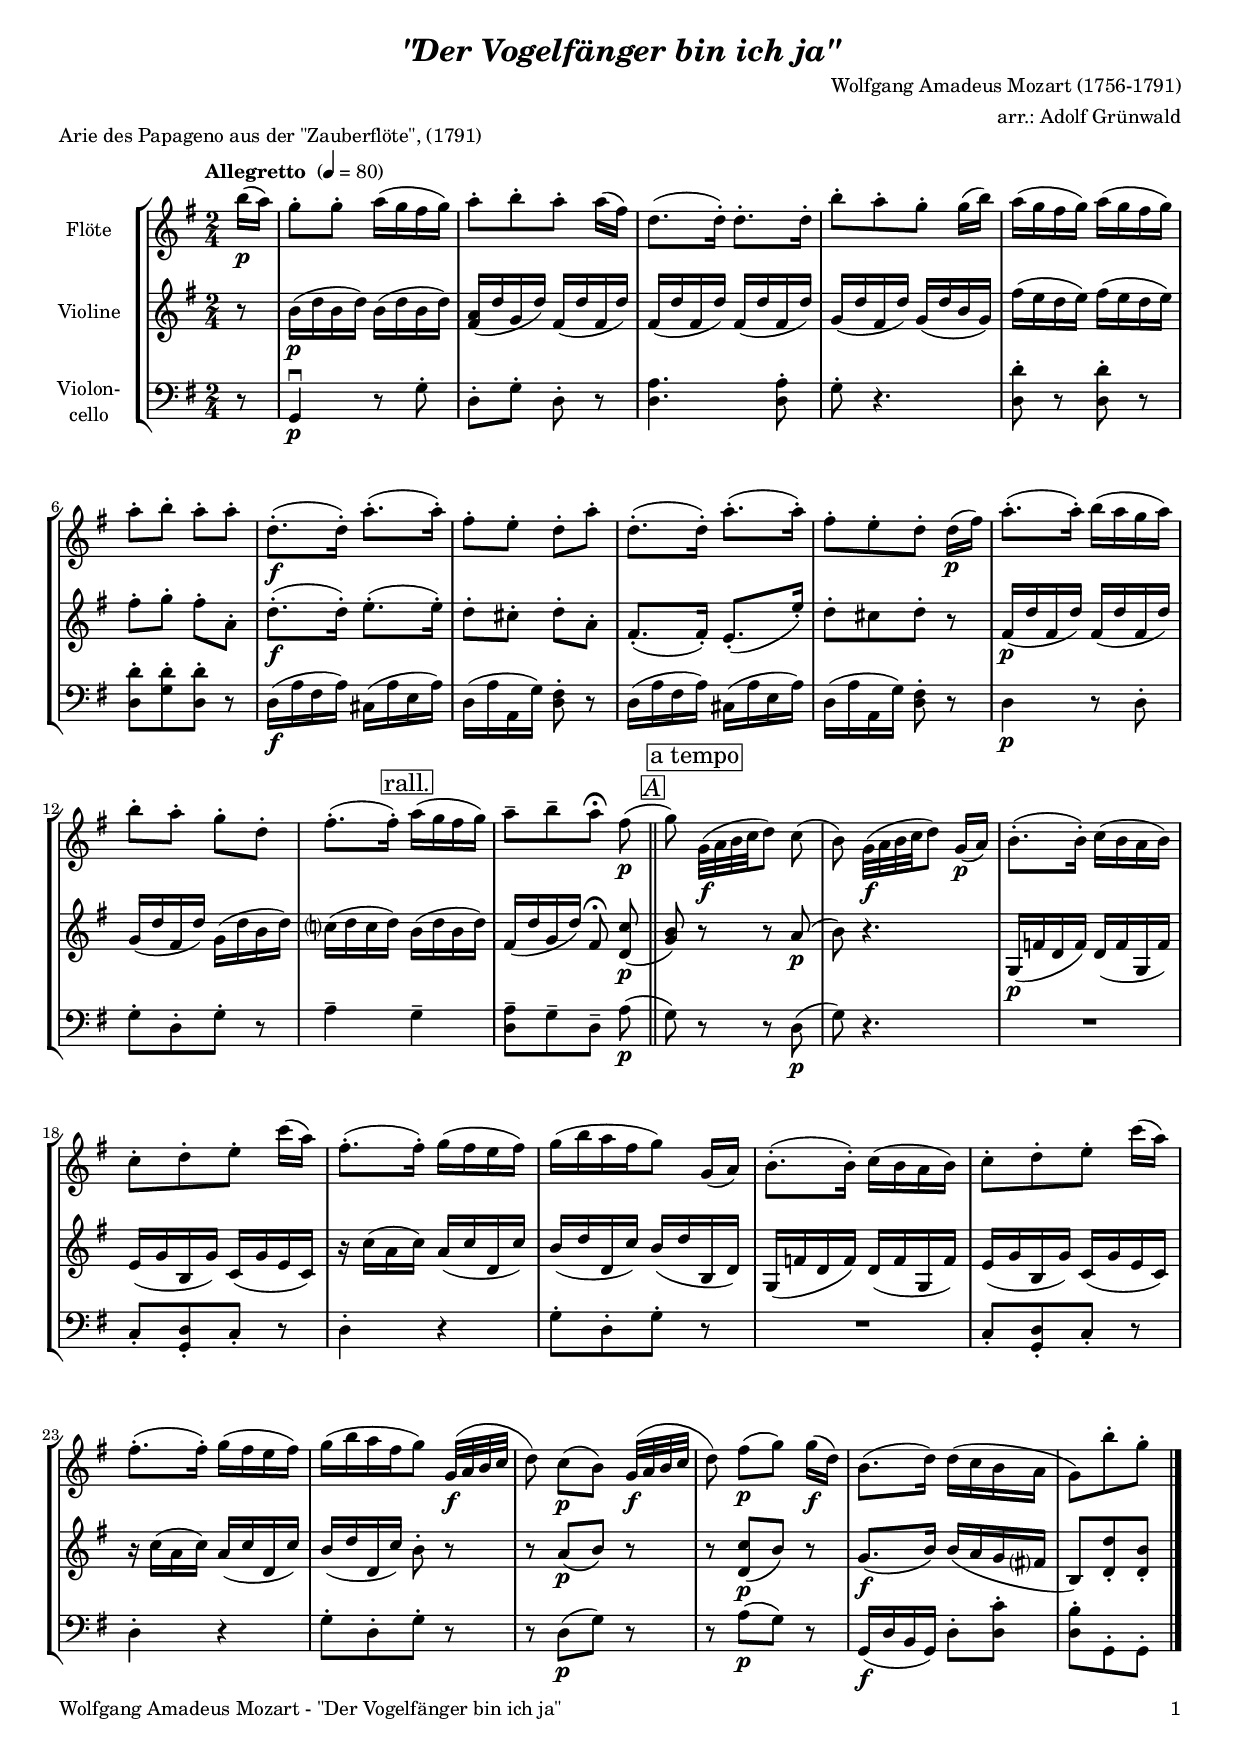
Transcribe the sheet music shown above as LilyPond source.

\version "2.24.4"
\include "deutsch.ly"

#(set-global-staff-size 17)

\header {
  title     = \markup \bold \italic "\"Der Vogelfänger bin ich ja\""
  composer  = "Wolfgang Amadeus Mozart (1756-1791)"
  arranger  = "arr.: Adolf Grünwald"
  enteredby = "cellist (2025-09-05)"
  piece     = "Arie des Papageno aus der \"Zauberflöte\", (1791)"
}

voiceconsts = {
  \key g \major
  \time 2/4
  \clef "treble"
  \numericTimeSignature
  \compressEmptyMeasures
  % Set default beaming for all staves
%  \set Timing.beamExceptions = #'()
%  \set Timing.baseMoment     = #(ly:make-moment 1 4)
%  \set Timing.beatStructure  = #'(1 1 1 1)
  \tempo "Allegretto " 4=80
}

mifl = "flute"
mist = "string ensemble 1"
mivl = "violin"
mivc = "cello"
mipz = "pizzicato strings"

boxa = { \bar "||" \mark \markup \box \italic "A" }
boxb = { \bar "||" \mark \markup \box \italic "B" }

atem = \mark \markup \box "a tempo"
rall = \mark \markup \box "rall."

va = \relative c''' {
  \voiceconsts

  \partial 8 h16(\p a)
  g8-. g-. a16( g fis g)
  a8[-. h-. a]-. a16( fis)
  d8.( d16)-. d8.-. d16-.
  h'8[-. a-. g]-. g16( h)
  a( g fis g) a( g fis g)
  a8-. h-. a-. a-.

  d,8.(-.\f d16)-. a'8.(-. a16)-.
  fis8-. e-. d-. a'-.
  d,8.(-. d16)-. a'8.(-. a16)-.
  fis8[-. e-. d]-. d16(\p fis)
  a8.(-. a16)-. h( a g a)
  h8-. a-. g-. d-.

  fis8.(-. fis16)-. \rall a( g fis g)
  a8[-- h-- a]\fermata fis(\p \boxa
  g) \atem g,32([\f a h c d8]) c(
  h) g32([\f a h c d8]) g,16(\p a)
  h8.(-. h16)-. c( h a h)
  c8[-. d-. e]-. c'16( a)
  fis8.(-. fis16)-. g( fis e fis)

  g([ h a fis g8]) g,16( a)
  h8.(-. h16)-. c( h a h)
  c8[-. d-. e]-. c'16( a)
  fis8.(-. fis16)-. g( fis e fis)
  g([ h a fis g8]) g,32(\f a h c
  d8) c([\p h]) g32(\f a h c
  d8) fis([\p g]) g16(\f d)
  h8.( d16) d( c h a
  \partial 4. g8)[ h'-. g]-. \bar "|."
}

vb = \relative c'' {
  \voiceconsts

  \partial 8 r8
  h16(\p d h d) h( d h d)
  <fis, a>( d' g, d') fis,( d' fis, d')
  fis,( d' fis, d') fis,( d' fis, d')
  g,( d' fis, d') g,( d' h g)
  fis'( e d e) fis( e d e)
  fis8-. g-. fis-. a,-.

  d8.(-.\f d16)-. e8.(-. e16)-.
  d8-. cis-. d-. a-.
  fis8.(-. fis16)-. e8.(-. e'16)-.
  d8[-. cis d]-. r
  fis,16(\p d' fis, d') fis,( d' fis, d')
  g,( d' fis, d') g,( d' h d)

  c?( d c d) \rall h( d h d)
  fis,( d' g, d') fis,8\fermata \noBeam <d c'>(\p \boxa
  <g h>) \atem r r a(\p
  h) r4.
  g,16(\p f' d f) d( f g, f')
  e( g h, g') c,( g' e c)
  r c'( a c) a( c d, c')

  h( d d, c') h( d h, d)
  g,( f' d f) d( f g, f')
  e( g h, g') c,( g' e c)
  r c'( a c) a( c d, c')
  h( d d, c') h8-. r
  r a([\p h]) r
  r <d, c'>([\p h']) r
  g8.(\f h16) h( a g fis?
  \partial 4. h,8)[ <d d'>-. <d h'>]-. \bar "|."
}

vc = \relative c {
  \voiceconsts
  \clef "bass"

  \partial 8 r8
  g4\downbow\p r8 g'-.
  d-. g-. d-. r
  <d a'>4. <d a'>8-.
  g-. r4.
  <d d'>8-. r <d d'>-. r
  <d d'>[-. <g d'>-. <d d'>]-. r

  d16(\f a' fis a) cis,( a' e a)
  d,( a' a, g') <d fis>8-. r
  d16( a' fis a) cis,( a' e a)
  d,( a' a, g') <d fis>8-. r
  d4\p r8 d-.
  g[-. d-. g]-. r

  a4-- \rall g--
  <d a'>8[-- g-- d]-- a'8(\p \boxa
  g) \atem r r d(\p
  g) r4.
  R2
  c,8[-. <g d'>-. c]-. r
  d4-. r

  g8[-. d-. g]-. r
  R2
  c,8[-. <g d'>-. c]-. r
  d4-. r
  g8[-. d-. g]-. r
  r d([\p g]) r
  r a([\p g]) r
  g,16(\f d' h g) d'8-. <d c'>-.
  \partial 4. <d h'>[-. g,-. g]-. \bar "|."
}


music = \new StaffGroup <<
      \new Staff {
	\set Staff.midiInstrument = \mifl
	\set Staff.instrumentName = \markup \center-column { "Flöte" }
	\transpose g g { \va }
      }

      \new Staff {
	\set Staff.midiInstrument = \mivl
	\set Staff.instrumentName = \markup \center-column { "Violine" }
	\transpose g g { \vb }
      }

      \new Staff {
	\set Staff.midiInstrument = \mivc
	\set Staff.instrumentName = \markup \center-column { "Violon-" "cello" }
	\transpose g g { \vc }
      }
>>

\book {
   \paper {
    print-page-number = ##t
    print-first-page-number = ##t
    ragged-last-bottom = ##f
    oddHeaderMarkup = \markup \null
    evenHeaderMarkup = \markup \null
    oddFooterMarkup = \markup {
      \fill-line {
        \if \should-print-page-number
        "Wolfgang Amadeus Mozart - \"Der Vogelfänger bin ich ja\"" \fromproperty #'page:page-number-string
      }
    }
    evenFooterMarkup = \oddFooterMarkup
  } \score {
    \music
    \layout {}
  }

  \score {
    \unfoldRepeats \music

    \midi {
      \context {
        \Score
      }
    }
  }
}